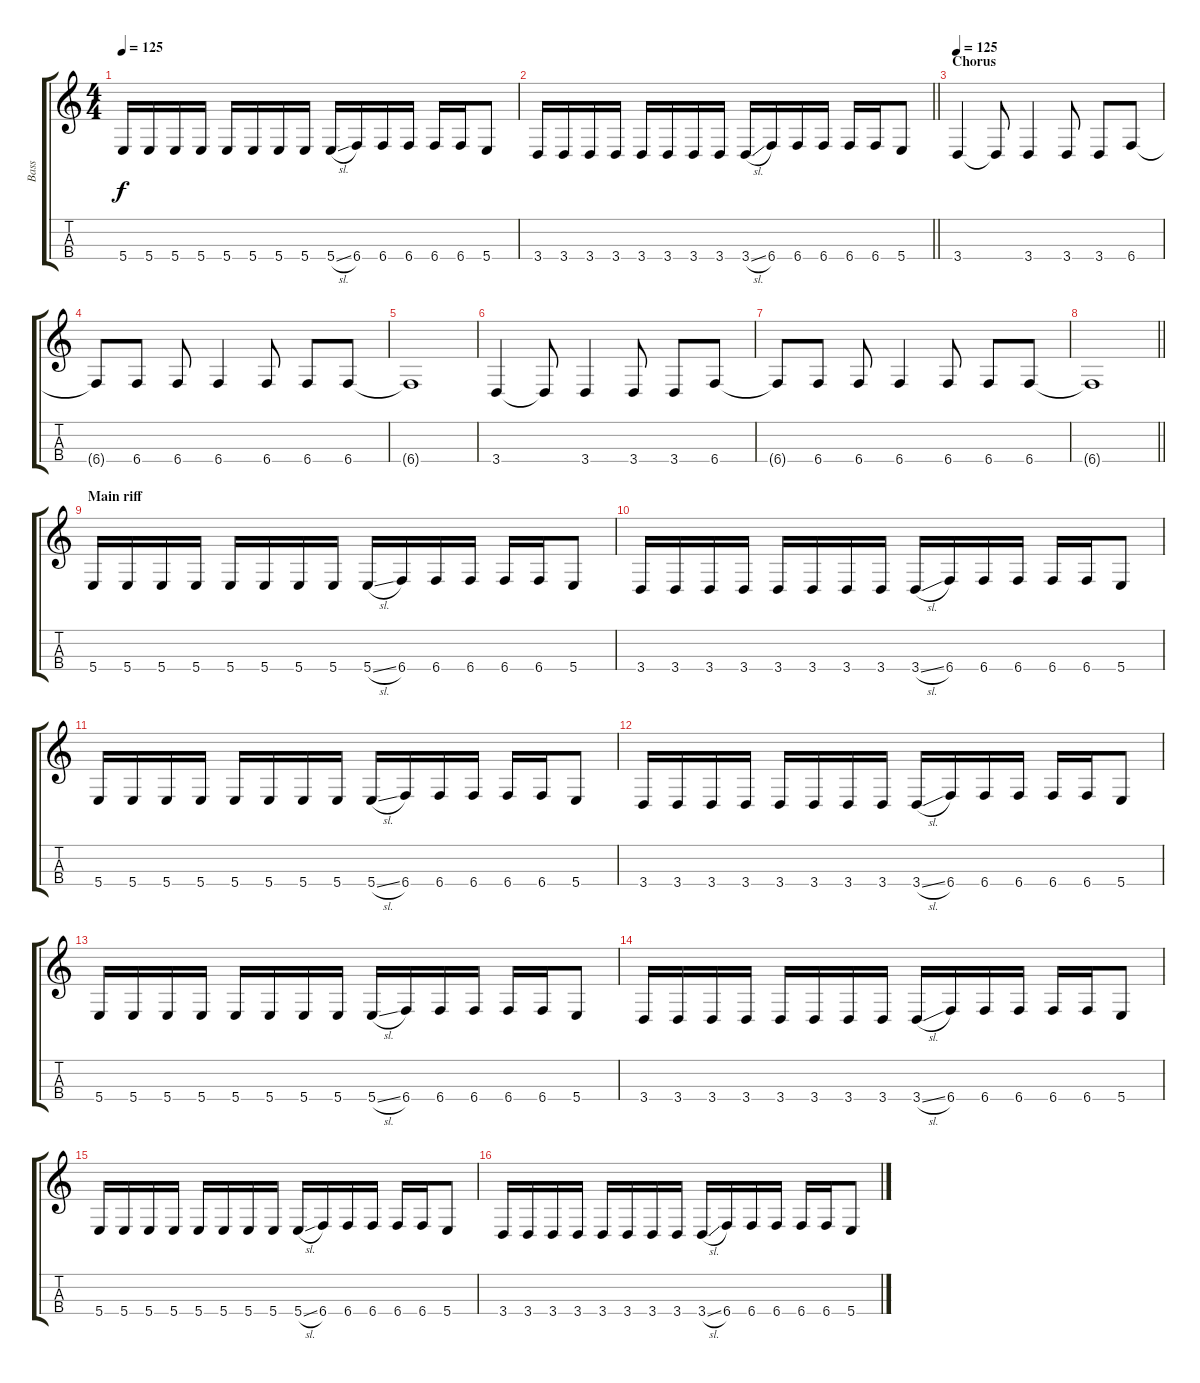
\track ("Bass" "Bass") {instrument electricbassfinger}
\staff {score tabs}
\tuning (D3 A2 E2 B1) {hide}
\ts (4 4)
\tempo 125
\clef g2
\ks c
5.4.16{dy f} 5.4.16 5.4.16 5.4.16 5.4.16 5.4.16 5.4.16 5.4.16 5.4{sl}.16 6.4.16 6.4.16 6.4.16 6.4.16 6.4.16 5.4.8 |
\barLineRight lightlight
3.4.16 3.4.16 3.4.16 3.4.16 3.4.16 3.4.16 3.4.16 3.4.16 3.4{sl}.16 6.4.16 6.4.16 6.4.16 6.4.16 6.4.16 5.4.8 |
\section ("" "Chorus")
\tempo 125
3.4.4 3.4{t}.8 3.4.4 3.4.8 3.4.8 6.4.8 |
6.4{t}.8 6.4.8 6.4.8 6.4.4 6.4.8 6.4.8 6.4.8 |
6.4{t}.1 |
3.4.4 3.4{t}.8 3.4.4 3.4.8 3.4.8 6.4.8 |
6.4{t}.8 6.4.8 6.4.8 6.4.4 6.4.8 6.4.8 6.4.8 |
\barLineRight lightlight
6.4{t}.1 |
\section ("" "Main riff")
5.4.16 5.4.16 5.4.16 5.4.16 5.4.16 5.4.16 5.4.16 5.4.16 5.4{sl}.16 6.4.16 6.4.16 6.4.16 6.4.16 6.4.16 5.4.8 |
3.4.16 3.4.16 3.4.16 3.4.16 3.4.16 3.4.16 3.4.16 3.4.16 3.4{sl}.16 6.4.16 6.4.16 6.4.16 6.4.16 6.4.16 5.4.8 |
5.4.16 5.4.16 5.4.16 5.4.16 5.4.16 5.4.16 5.4.16 5.4.16 5.4{sl}.16 6.4.16 6.4.16 6.4.16 6.4.16 6.4.16 5.4.8 |
3.4.16 3.4.16 3.4.16 3.4.16 3.4.16 3.4.16 3.4.16 3.4.16 3.4{sl}.16 6.4.16 6.4.16 6.4.16 6.4.16 6.4.16 5.4.8 |
5.4.16 5.4.16 5.4.16 5.4.16 5.4.16 5.4.16 5.4.16 5.4.16 5.4{sl}.16 6.4.16 6.4.16 6.4.16 6.4.16 6.4.16 5.4.8 |
3.4.16 3.4.16 3.4.16 3.4.16 3.4.16 3.4.16 3.4.16 3.4.16 3.4{sl}.16 6.4.16 6.4.16 6.4.16 6.4.16 6.4.16 5.4.8 |
5.4.16 5.4.16 5.4.16 5.4.16 5.4.16 5.4.16 5.4.16 5.4.16 5.4{sl}.16 6.4.16 6.4.16 6.4.16 6.4.16 6.4.16 5.4.8 |
3.4.16 3.4.16 3.4.16 3.4.16 3.4.16 3.4.16 3.4.16 3.4.16 3.4{sl}.16 6.4.16 6.4.16 6.4.16 6.4.16 6.4.16 5.4.8
